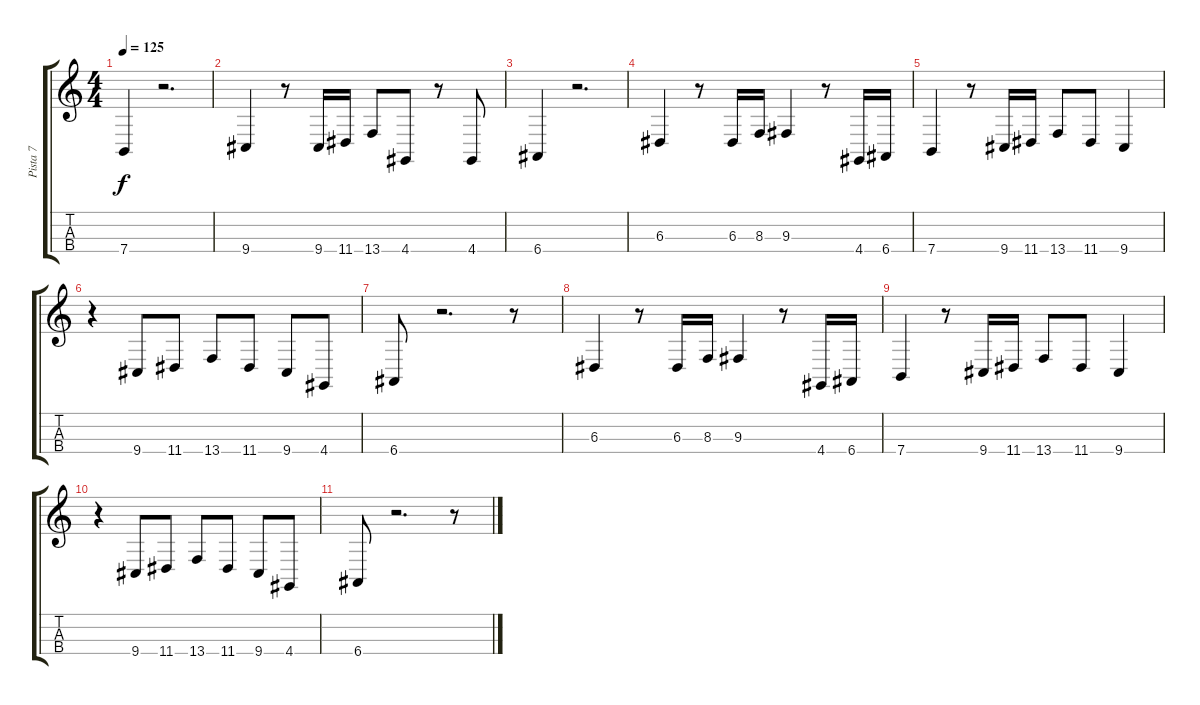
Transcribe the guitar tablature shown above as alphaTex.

\track ("Pista 7" "Pista 7") {instrument stringensemble1}
\staff {score tabs}
\tuning (G3 D3 A2 E2) {hide}
\ts (4 4)
\tempo 125
\clef g2
\ks c
7.4.4{dy f} r.2{d} |
9.4.4 r.8 9.4.16 11.4.16 13.4.8 4.4.8 r.8 4.4.8 |
6.4.4 r.2{d} |
6.3.4 r.8 6.3.16 8.3.16 9.3.4 r.8 4.4.16 6.4.16 |
7.4.4 r.8 9.4.16 11.4.16 13.4.8 11.4.8 9.4.4 |
r.4 9.4.8 11.4.8 13.4.8 11.4.8 9.4.8 4.4.8 |
6.4.8 r.2{d} r.8 |
6.3.4 r.8 6.3.16 8.3.16 9.3.4 r.8 4.4.16 6.4.16 |
7.4.4 r.8 9.4.16 11.4.16 13.4.8 11.4.8 9.4.4 |
r.4 9.4.8 11.4.8 13.4.8 11.4.8 9.4.8 4.4.8 |
6.4.8 r.2{d} r.8
